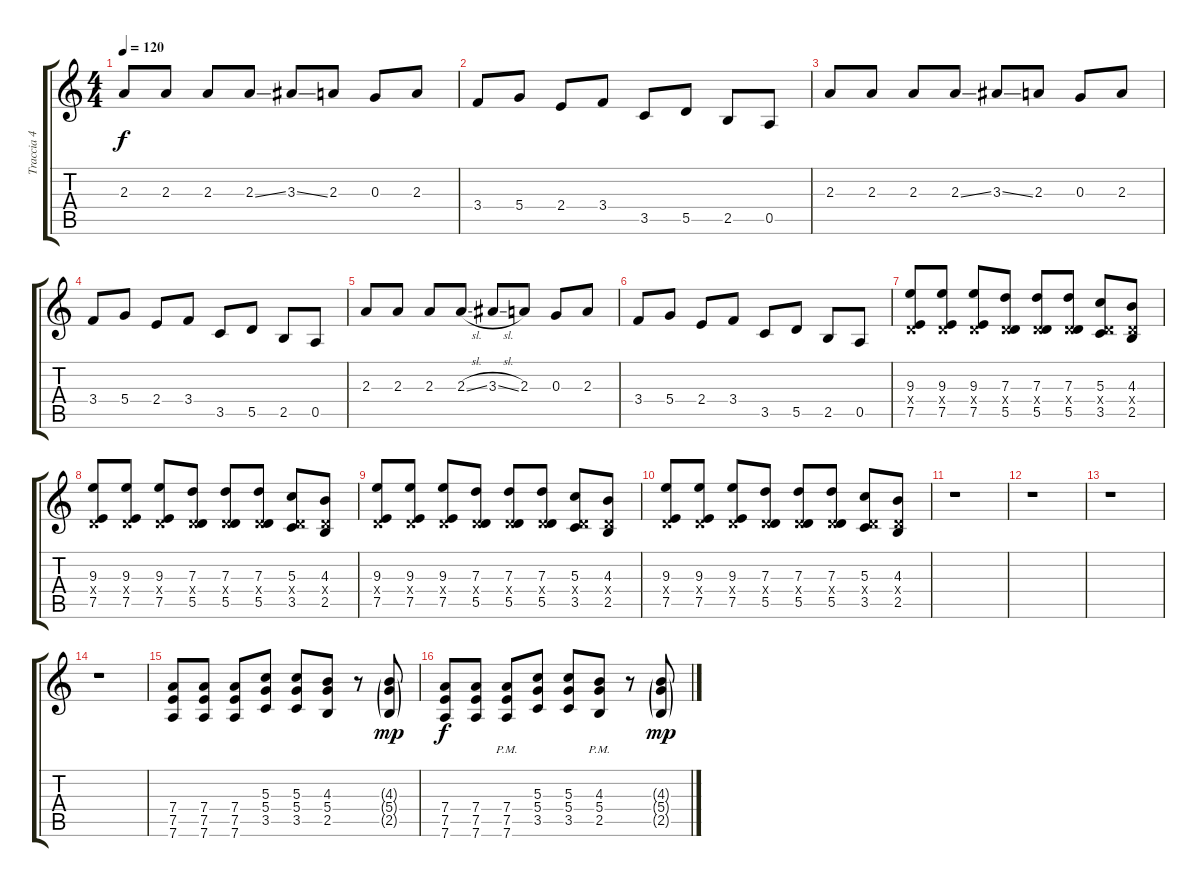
\track ("Traccia 4" "Traccia 4") {instrument distortionguitar}
\staff {score tabs}
\tuning (E4 B3 G3 D3 A2 D2) {hide}
\ts (4 4)
\tempo 120
\clef g2
\ks c
2.3.8{dy f} 2.3.8 2.3.8 2.3{ss}.8 3.3{ss}.8 2.3.8 0.3.8 2.3.8 |
3.4.8 5.4.8 2.4.8 3.4.8 3.5.8 5.5.8 2.5.8 0.5.8 |
2.3.8 2.3.8 2.3.8 2.3{ss}.8 3.3{ss}.8 2.3.8 0.3.8 2.3.8 |
3.4.8 5.4.8 2.4.8 3.4.8 3.5.8 5.5.8 2.5.8 0.5.8 |
2.3.8 2.3.8 2.3.8 2.3{sl}.8 3.3{sl}.8 2.3.8 0.3.8 2.3.8 |
3.4.8 5.4.8 2.4.8 3.4.8 3.5.8 5.5.8 2.5.8 0.5.8 |
(9.3 0.4{x} 7.5).8 (9.3 0.4{x} 7.5).8 (9.3 0.4{x} 7.5).8 (7.3 0.4{x} 5.5).8 (7.3 0.4{x} 5.5).8 (7.3 0.4{x} 5.5).8 (5.3 0.4{x} 3.5).8 (4.3 0.4{x} 2.5).8 |
(9.3 0.4{x} 7.5).8 (9.3 0.4{x} 7.5).8 (9.3 0.4{x} 7.5).8 (7.3 0.4{x} 5.5).8 (7.3 0.4{x} 5.5).8 (7.3 0.4{x} 5.5).8 (5.3 0.4{x} 3.5).8 (4.3 0.4{x} 2.5).8 |
(9.3 0.4{x} 7.5).8 (9.3 0.4{x} 7.5).8 (9.3 0.4{x} 7.5).8 (7.3 0.4{x} 5.5).8 (7.3 0.4{x} 5.5).8 (7.3 0.4{x} 5.5).8 (5.3 0.4{x} 3.5).8 (4.3 0.4{x} 2.5).8 |
(9.3 0.4{x} 7.5).8 (9.3 0.4{x} 7.5).8 (9.3 0.4{x} 7.5).8 (7.3 0.4{x} 5.5).8 (7.3 0.4{x} 5.5).8 (7.3 0.4{x} 5.5).8 (5.3 0.4{x} 3.5).8 (4.3 0.4{x} 2.5).8 |
r.1 |
r.1 |
r.1 |
r.1 |
(7.4 7.5 7.6).8 (7.4 7.5 7.6).8 (7.4 7.5 7.6).8 (5.3 5.4 3.5).8 (5.3 5.4 3.5).8 (4.3 5.4 2.5).8 r.8 (4.3{g} 5.4{g} 2.5{g}).8{dy mp} |
(7.4 7.5 7.6).8{dy f} (7.4 7.5 7.6).8 (7.4{pm} 7.5 7.6).8 (5.3 5.4 3.5).8 (5.3 5.4 3.5).8 (4.3{pm} 5.4 2.5).8 r.8 (4.3{g} 5.4{g} 2.5{g}).8{dy mp}
